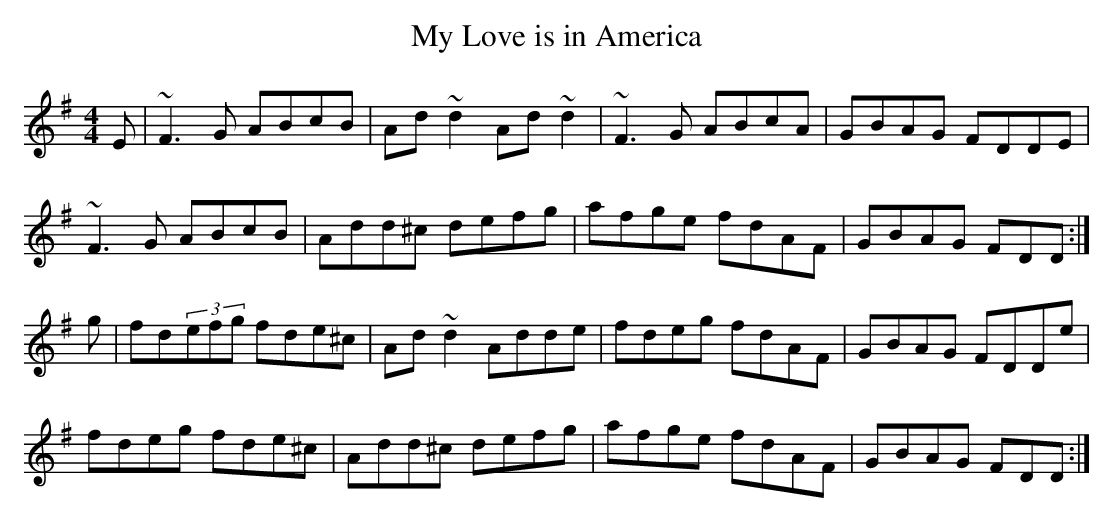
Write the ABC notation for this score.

X:1
T:My Love is in America
L:1/8
M:4/4
K:Dmix
E|~F3G ABcB|Ad~d2 Ad~d2|~F3G ABcA|GBAG FDDE|
~F3G ABcB|Add^c defg|afge fdAF|GBAG FDD:|
g|fd(3efg fde^c|Ad~d2 Adde|fdeg fdAF|GBAG FDDe|
fdeg fde^c|Add^c defg|afge fdAF| GBAG FDD:|
